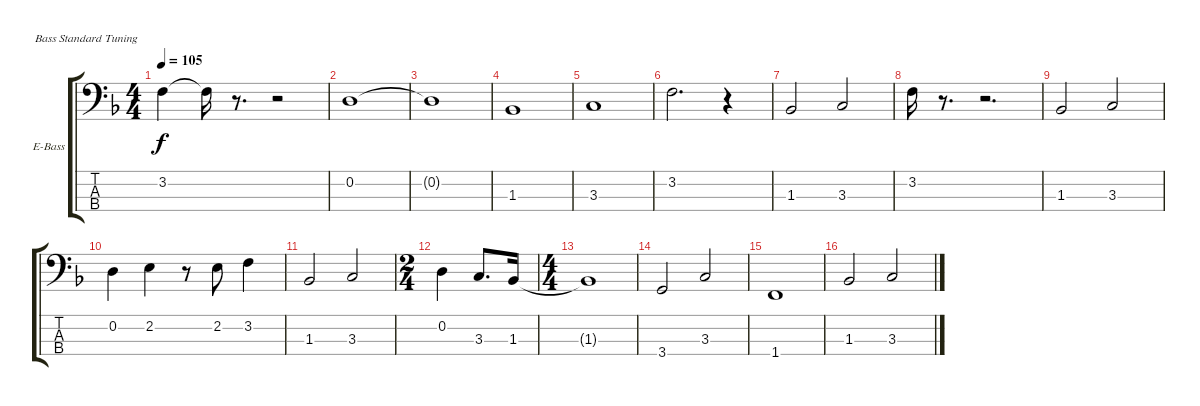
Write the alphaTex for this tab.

\bracketExtendMode groupsimilarinstruments
\firstSystemTrackNameOrientation horizontal
\otherSystemsTrackNameOrientation horizontal
\track ("Electric Bass" "E-Bass") {instrument electricbassfinger}
\staff {score tabs}
\tuning (G2 D2 A1 E1)
\ts (4 4)
\tempo 105
\clef f4
\scale
0.333333
\ks f
3.2.4{dy f} 3.2{t}.16 r.8{d} r.2 |
\scale
0.333333 0.2.1 |
\scale
0.333333 0.2{t}.1 |
\scale
0.333333 1.3.1 |
\scale
0.333333 3.3.1 |
\scale
0.333333 3.2.2{d} r.4 |
\scale
0.333333 1.3.2 3.3.2 |
\scale
0.333333 3.2.16 r.8{d} r.2{d} |
\scale
0.333333 1.3.2 3.3.2 |
\scale
0.245059 0.2.4 2.2.4 r.8 2.2.8 3.2.4 |
\scale
0.245059 1.3.2 3.3.2 |
\ts (2 4)
\beaming (8 2 2)
\scale
0.509881 0.2.4 3.3.8{d} 1.3.16 |
\ts (4 4)
\beaming (8 2 2 2 2)
\scale
0.509881 1.3{t}.1 |
\scale
0.245059 3.4.2 3.3.2 |
\scale
0.245059 1.4.1 |
\scale
0.333333 1.3.2 3.3.2
